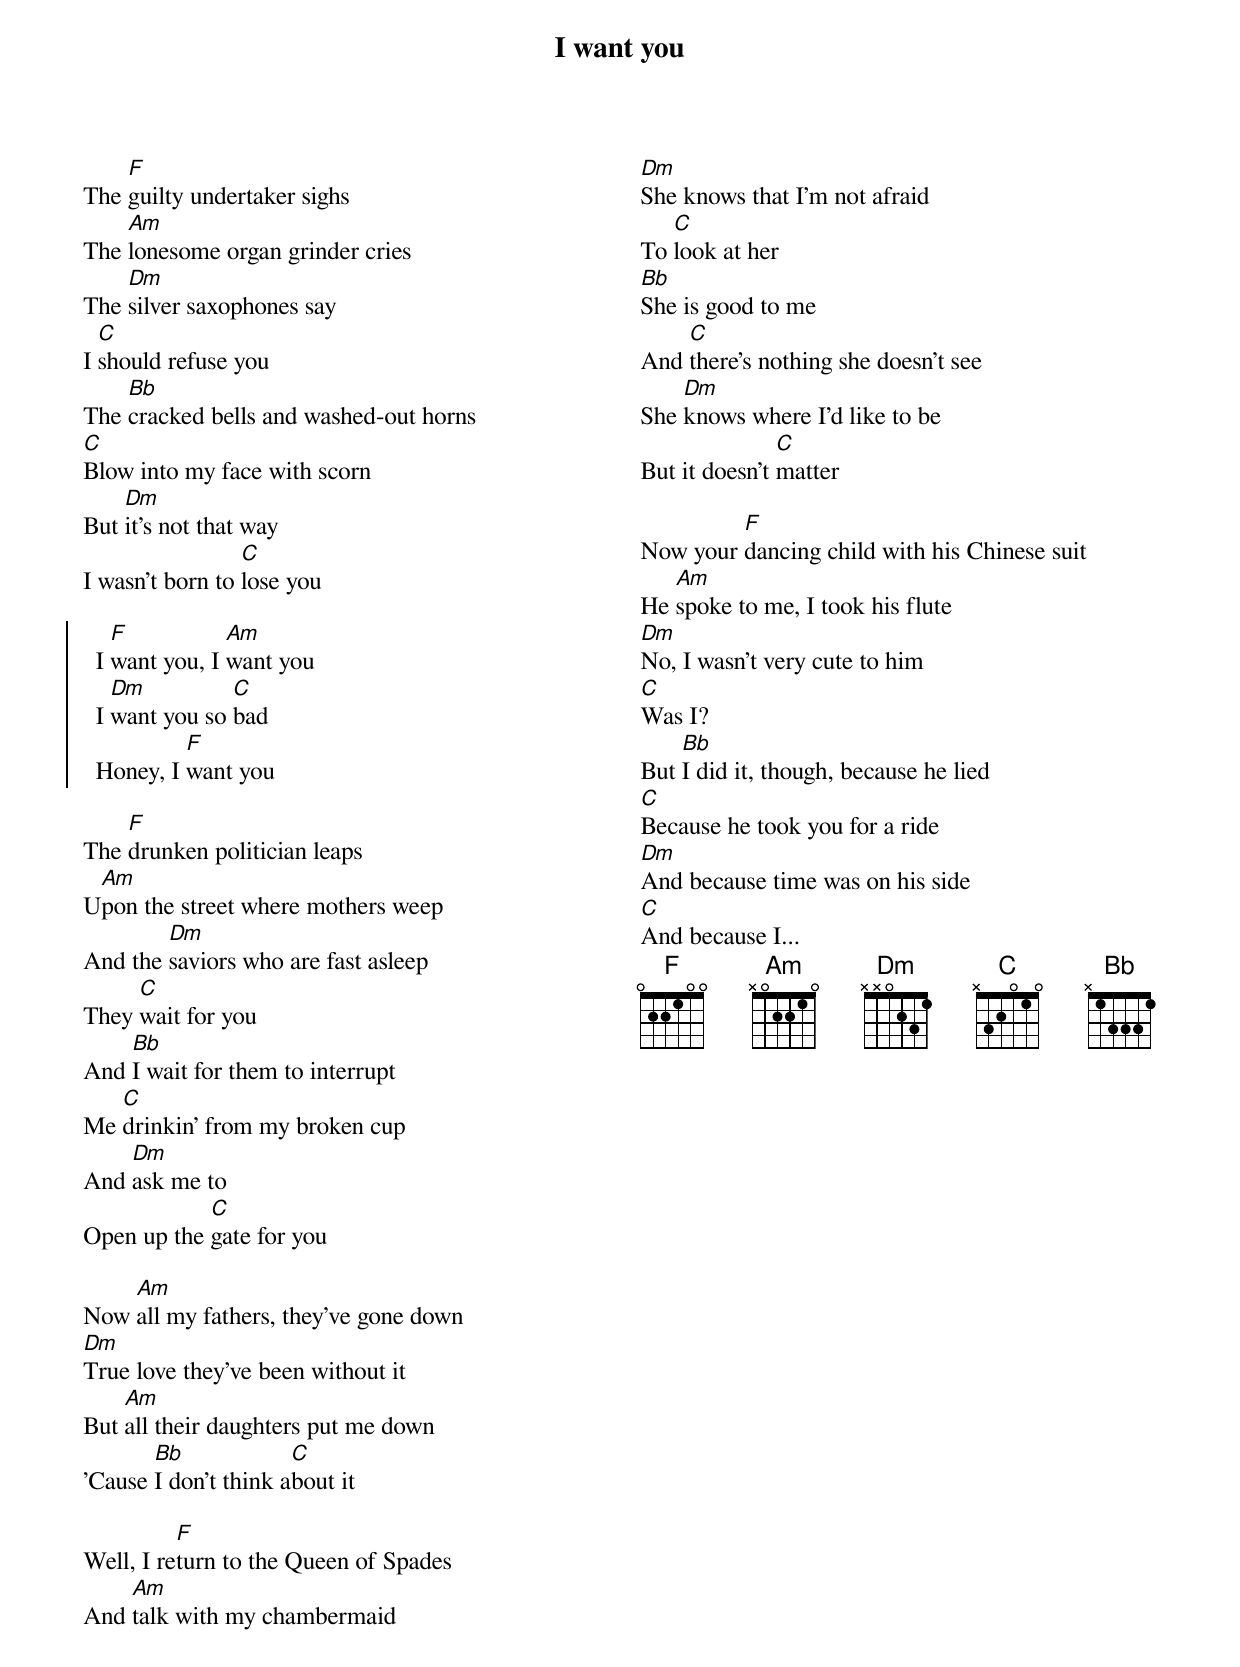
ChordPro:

{title: I want you}
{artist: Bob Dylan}
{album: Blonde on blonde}
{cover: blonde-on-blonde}
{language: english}
{columns: 2}
{define: F base-fret 1 frets 0 2 2 1 0 0}
{define: Am frets X 0 2 2 1 0}
{define: Dm frets X X 0 2 3 1}
{define: C frets X 3 2 0 1 0}
{define: B& base-fret 1 frets X 0 2 2 2 0}

The [F]guilty undertaker sighs
The [Am]lonesome organ grinder cries
The [Dm]silver saxophones say
I [C]should refuse you
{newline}
The [Bb]cracked bells and washed-out horns
[C]Blow into my face with scorn
But [Dm]it's not that way
I wasn't born to [C]lose you

{start_of_chorus}
  I [F]want you, I [Am]want you
  I [Dm]want you so [C]bad
  Honey, I [F]want you
{end_of_chorus}

The [F]drunken politician leaps
U[Am]pon the street where mothers weep
And the [Dm]saviors who are fast asleep
They [C]wait for you
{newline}
And [Bb]I wait for them to interrupt
Me [C]drinkin' from my broken cup
And [Dm]ask me to
Open up the [C]gate for you

{start_of_bridge}
Now [Am]all my fathers, they've gone down
[Dm]True love they've been without it
But [Am]all their daughters put me down
'Cause [Bb]I don't think a[C]bout it
{end_of_bridge}

Well, I re[F]turn to the Queen of Spades
And [Am]talk with my chambermaid
[Dm]She knows that I'm not afraid
To [C]look at her
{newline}
[Bb]She is good to me
And [C]there's nothing she doesn't see
She [Dm]knows where I'd like to be
But it doesn't [C]matter

Now your [F]dancing child with his Chinese suit
He [Am]spoke to me, I took his flute
[Dm]No, I wasn't very cute to him
[C]Was I?
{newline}
But [Bb]I did it, though, because he lied
[C]Because he took you for a ride
[Dm]And because time was on his side
[C]And because I...
